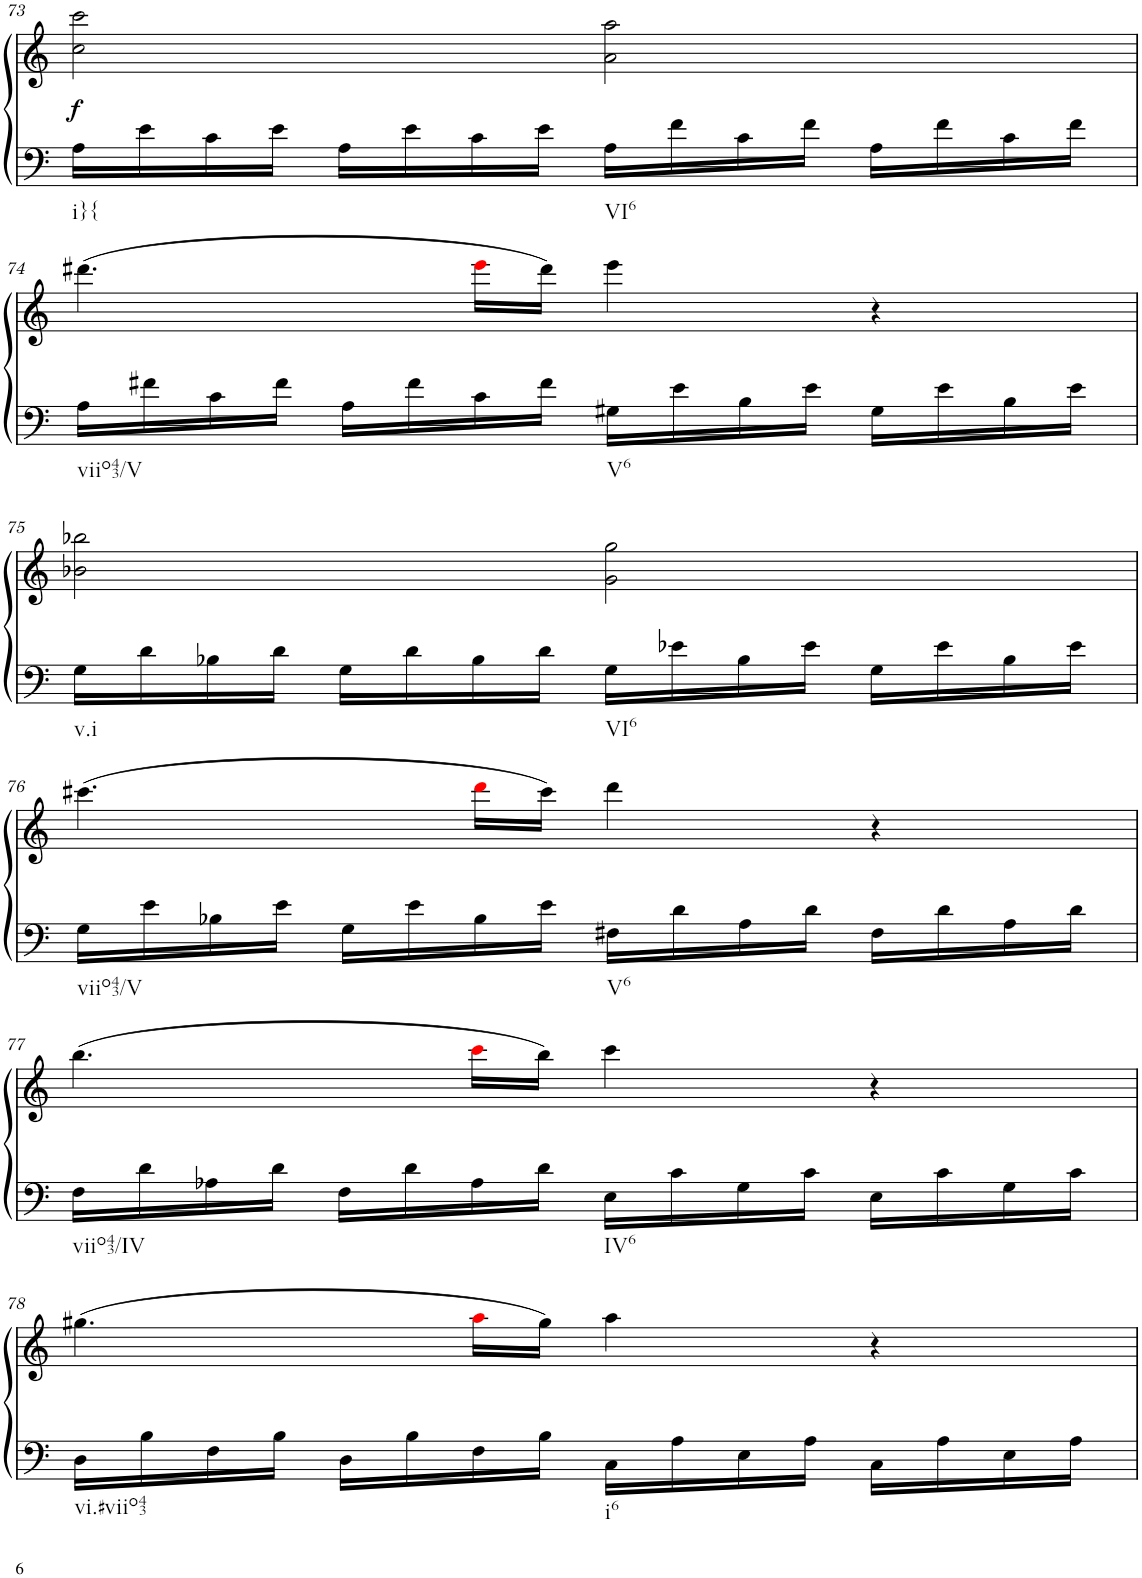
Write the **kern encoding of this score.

**kern	**kern	**dynam
*part1	*part1	*part1
*staff2	*staff1	*staff1/2
*I"Klavier linke Hand	*	*
!!LO:PB:g=z
*clefF4	*clefG2	*
*k[]	*k[]	*
*M4/4	*M4/4	*
=73	=73	=73
!LO:TX:b:t=i}{	!	!
!	!	!LO:DY:b
16A\LL	2cc\ 2ccc\	f
16e\	.	.
16c\	.	.
16e\JJ	.	.
16A\LL	.	.
16e\	.	.
16c\	.	.
16e\JJ	.	.
!LO:TX:b:t=VI6	!	!
16A\LL	2a\ 2aa\	.
16f\	.	.
16c\	.	.
16f\JJ	.	.
16A\LL	.	.
16f\	.	.
16c\	.	.
16f\JJ	.	.
!!LO:LB:g=z
=74	=74	=74
!LO:TX:b:t=viio43/V	!	!
16A\LL	(4.ddd#X\	.
16f#X\	.	.
16c\	.	.
16f#\JJ	.	.
16A\LL	.	.
16f#\	.	.
16c\	16eeei\LL	.
16f#\JJ	16ddd#\JJ)	.
!LO:TX:b:t=V6	!	!
16G#X\LL	4eee\	.
16e\	.	.
16B\	.	.
16e\JJ	.	.
16G#\LL	4r	.
16e\	.	.
16B\	.	.
16e\JJ	.	.
!!LO:LB:g=z
=75	=75	=75
!LO:TX:b:t=v.i	!	!
16G\LL	2b-X\ 2bb-X\	.
16d\	.	.
16B-X\	.	.
16d\JJ	.	.
16G\LL	.	.
16d\	.	.
16B-\	.	.
16d\JJ	.	.
!LO:TX:b:t=VI6	!	!
16G\LL	2g\ 2gg\	.
16e-X\	.	.
16B-\	.	.
16e-\JJ	.	.
16G\LL	.	.
16e-\	.	.
16B-\	.	.
16e-\JJ	.	.
!!LO:LB:g=z
=76	=76	=76
!LO:TX:b:t=viio43/V	!	!
16G\LL	(4.ccc#X\	.
16e\	.	.
16B-X\	.	.
16e\JJ	.	.
16G\LL	.	.
16e\	.	.
16B-\	16dddi\LL	.
16e\JJ	16ccc#\JJ)	.
!LO:TX:b:t=V6	!	!
16F#X\LL	4ddd\	.
16d\	.	.
16A\	.	.
16d\JJ	.	.
16F#\LL	4r	.
16d\	.	.
16A\	.	.
16d\JJ	.	.
!!LO:LB:g=z
=77	=77	=77
!LO:TX:b:t=viio43/IV	!	!
16F\LL	(4.bb\	.
16d\	.	.
16A-X\	.	.
16d\JJ	.	.
16F\LL	.	.
16d\	.	.
16A-\	16ccci\LL	.
16d\JJ	16bb\JJ)	.
!LO:TX:b:t=IV6	!	!
16E\LL	4ccc\	.
16c\	.	.
16G\	.	.
16c\JJ	.	.
16E\LL	4r	.
16c\	.	.
16G\	.	.
16c\JJ	.	.
!!LO:LB:g=z
=78	=78	=78
!LO:TX:b:t=vi.#viio43	!	!
16D\LL	(4.gg#X\	.
16B\	.	.
16F\	.	.
16B\JJ	.	.
16D\LL	.	.
16B\	.	.
16F\	16aai\LL	.
16B\JJ	16gg#\JJ)	.
!LO:TX:b:t=i6	!	!
16C\LL	4aa\	.
16A\	.	.
16E\	.	.
16A\JJ	.	.
16C\LL	4r	.
16A\	.	.
16E\	.	.
16A\JJ	.	.
=	=	=
*-	*-	*-
